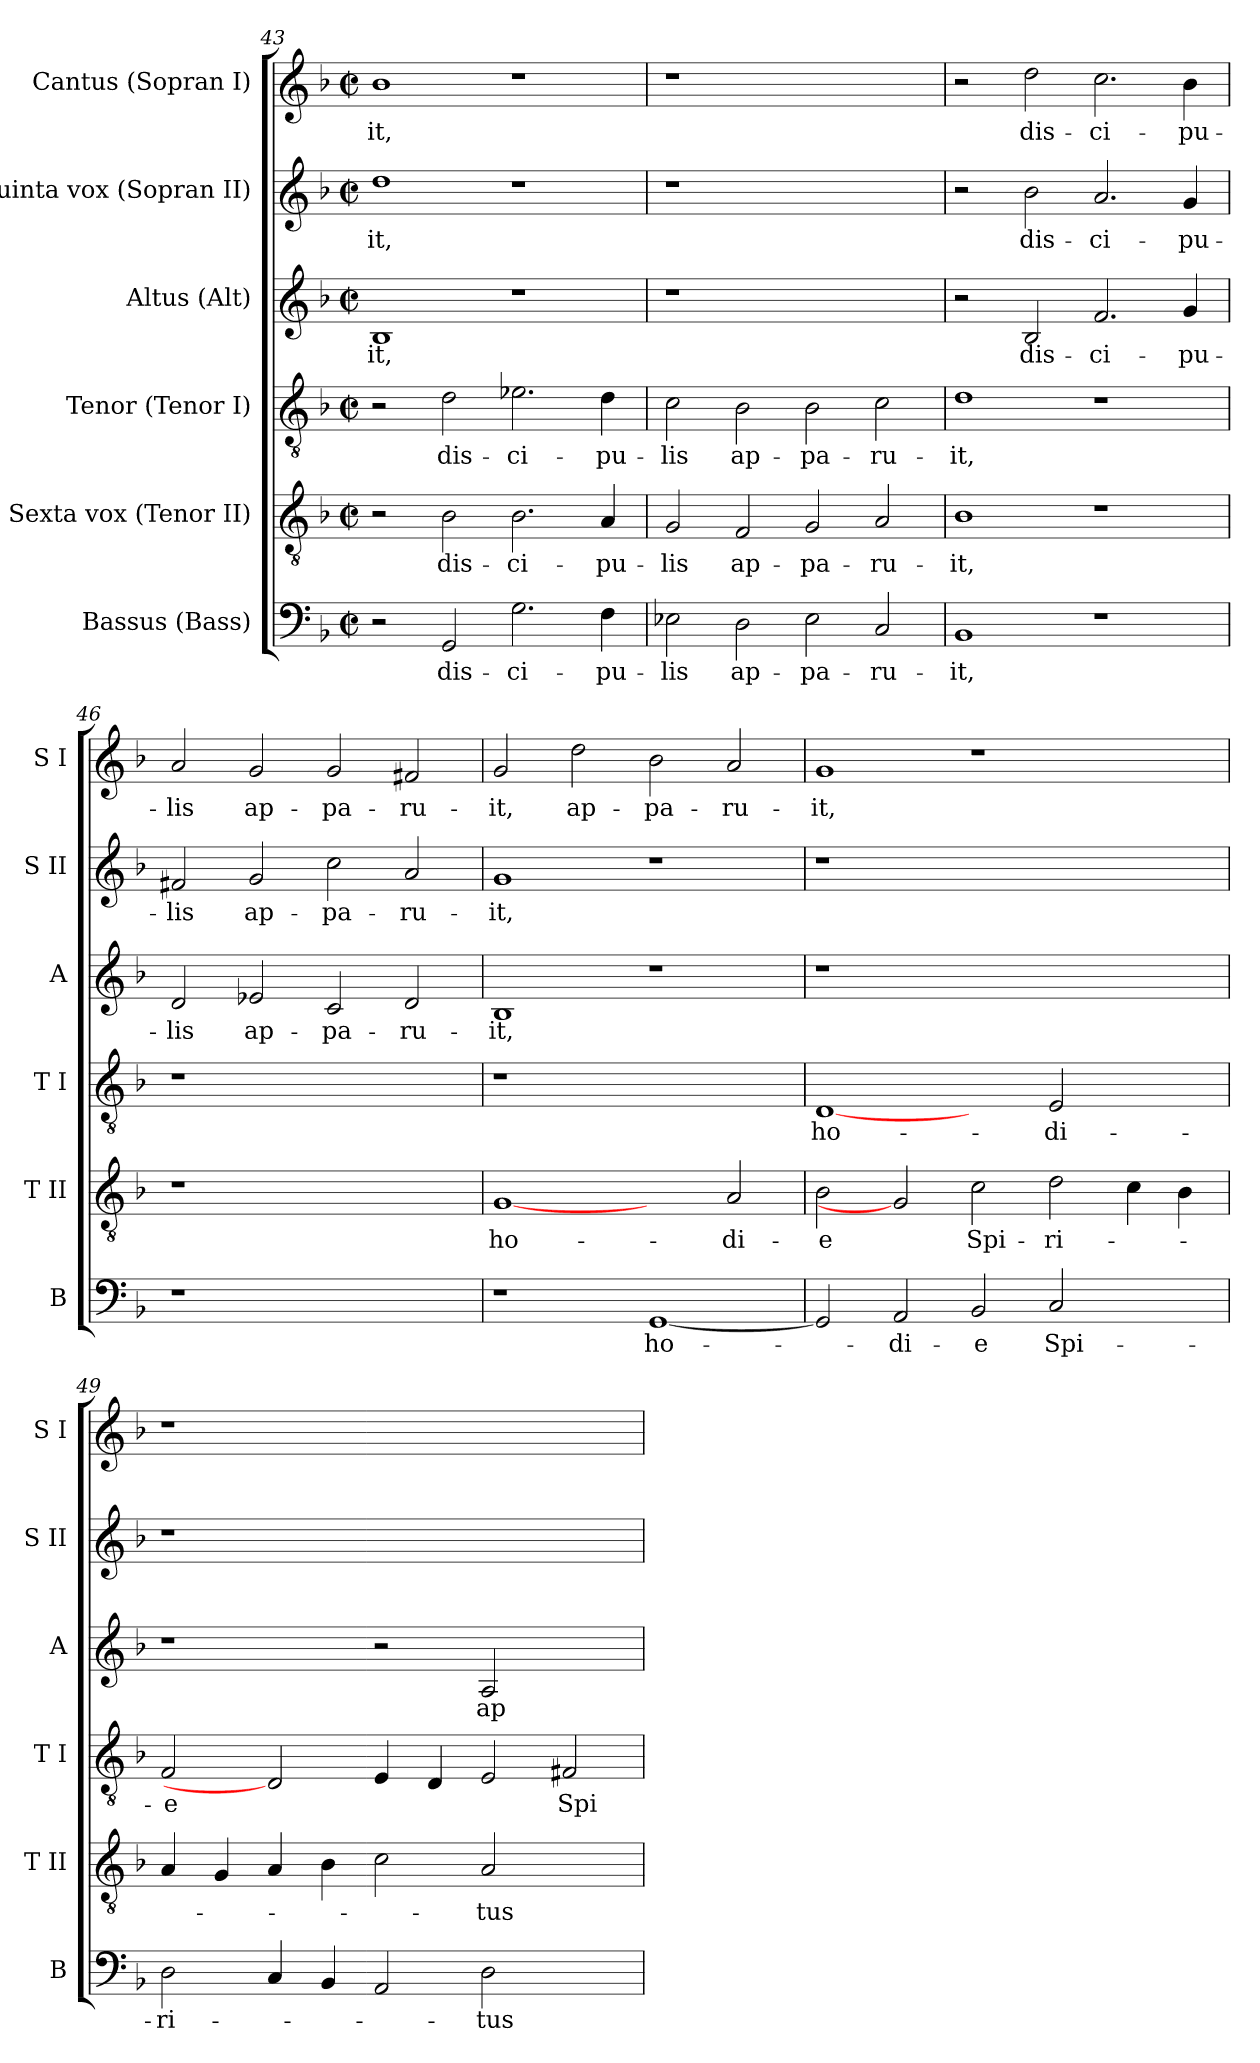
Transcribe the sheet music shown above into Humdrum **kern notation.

**kern	**text	**kern	**text	**kern	**text	**kern	**text	**kern	**text	**kern	**text
*part6	*part6	*part5	*part5	*part4	*part4	*part3	*part3	*part2	*part2	*part1	*part1
*staff6	*staff6	*staff5	*staff5	*staff4	*staff4	*staff3	*staff3	*staff2	*staff2	*staff1	*staff1
*I"Bassus (Bass)	*	*I"Sexta vox (Tenor II)	*	*I"Tenor (Tenor I)	*	*I"Altus (Alt)	*	*I"Quinta vox (Sopran II)	*	*I"Cantus (Sopran I)	*
*I'B	*	*I'T II	*	*I'T I	*	*I'A	*	*I'S II	*	*I'S I	*
!!LO:PB:g=z
*clefF4	*	*clefGv2	*	*clefGv2	*	*clefG2	*	*clefG2	*	*clefG2	*
*k[b-]	*	*k[b-]	*	*k[b-]	*	*k[b-]	*	*k[b-]	*	*k[b-]	*
*F:	*	*F:	*	*F:	*	*F:	*	*F:	*	*F:	*
*M2/2	*	*M2/2	*	*M2/2	*	*M2/2	*	*M2/2	*	*M2/2	*
*met(c|)	*	*met(c|)	*	*met(c|)	*	*met(c|)	*	*met(c|)	*	*met(c|)	*
=43	=43	=43	=43	=43	=43	=43	=43	=43	=43	=43	=43
!	!	!	!	!	!	!	!LO:LY:b	!	!LO:LY:b	!	!LO:LY:b
2r	.	2r	.	2r	.	1B-	-it,	1dd	-it,	1b-	-it,
!	!LO:LY:b	!	!LO:LY:b	!	!LO:LY:b	!	!	!	!	!	!
2GG/	dis-	2B-\	dis-	2d\	dis-	.	.	.	.	.	.
!	!LO:LY:b	!	!LO:LY:b	!	!LO:LY:b	!	!	!	!	!	!
2.G\	-ci-	2.B-\	-ci-	2.e-X\	-ci-	1r	.	1r	.	1r	.
!	!LO:LY:b	!	!LO:LY:b	!	!LO:LY:b	!	!	!	!	!	!
4F\	-pu-	4A/	-pu-	4d\	-pu-	.	.	.	.	.	.
=44	=44	=44	=44	=44	=44	=44	=44	=44	=44	=44	=44
!	!LO:LY:b	!	!LO:LY:b	!	!LO:LY:b	!	!	!	!	!	!
2E-X\	-lis	2G/	-lis	2c\	-lis	1r	.	1r	.	1r	.
!	!LO:LY:b	!	!LO:LY:b	!	!LO:LY:b	!	!	!	!	!	!
2D\	ap-	2F/	ap-	2B-\	ap-	.	.	.	.	.	.
!	!LO:LY:b	!	!LO:LY:b	!	!LO:LY:b	!	!	!	!	!	!
2E-\	-pa-	2G/	-pa-	2B-\	-pa-	1ryy	.	1ryy	.	1ryy	.
!	!LO:LY:b	!	!LO:LY:b	!	!LO:LY:b	!	!	!	!	!	!
2C/	-ru-	2A/	-ru-	2c\	-ru-	.	.	.	.	.	.
!!LO:PB:g=z
=45	=45	=45	=45	=45	=45	=45	=45	=45	=45	=45	=45
!	!LO:LY:b	!	!LO:LY:b	!	!LO:LY:b	!	!	!	!	!	!
1BB-	-it,	1B-	-it,	1d	-it,	2r	.	2r	.	2r	.
!	!	!	!	!	!	!	!LO:LY:b	!	!LO:LY:b	!	!LO:LY:b
.	.	.	.	.	.	2B-/	dis-	2b-\	dis-	2dd\	dis-
!	!	!	!	!	!	!	!LO:LY:b	!	!LO:LY:b	!	!LO:LY:b
1r	.	1r	.	1r	.	2.f/	-ci-	2.a/	-ci-	2.cc\	-ci-
!	!	!	!	!	!	!	!LO:LY:b	!	!LO:LY:b	!	!LO:LY:b
.	.	.	.	.	.	4g/	-pu-	4g/	-pu-	4b-\	-pu-
=46	=46	=46	=46	=46	=46	=46	=46	=46	=46	=46	=46
!	!	!	!	!	!	!	!LO:LY:b	!	!LO:LY:b	!	!LO:LY:b
1r	.	1r	.	1r	.	2d/	-lis	2f#X/	-lis	2a/	-lis
!	!	!	!	!	!	!	!LO:LY:b	!	!LO:LY:b	!	!LO:LY:b
.	.	.	.	.	.	2e-X/	ap-	2g/	ap-	2g/	ap-
!	!	!	!	!	!	!	!LO:LY:b	!	!LO:LY:b	!	!LO:LY:b
1ryy	.	1ryy	.	1ryy	.	2c/	-pa-	2cc\	-pa-	2g/	-pa-
!	!	!	!	!	!	!	!LO:LY:b	!	!LO:LY:b	!	!LO:LY:b
.	.	.	.	.	.	2d/	-ru-	2a/	-ru-	2f#X/	-ru-
=47	=47	=47	=47	=47	=47	=47	=47	=47	=47	=47	=47
!	!	!	!LO:LY:b	!	!	!	!LO:LY:b	!	!LO:LY:b	!	!LO:LY:b
1r	.	[1G	ho-	1r	.	1B-	-it,	1g	-it,	2g/	-it,
!	!	!	!	!	!	!	!	!	!	!	!LO:LY:b
.	.	.	.	.	.	.	.	.	.	2dd\	ap-
!	!LO:LY:b	!	!	!	!	!	!	!	!	!	!LO:LY:b
[1GG	ho-	2ryy	.	1ryy	.	1r	.	1r	.	2b-\	-pa-
!	!	!	!LO:LY:b	!	!	!	!	!	!	!	!LO:LY:b
.	.	2A/	-di-	.	.	.	.	.	.	2a/	-ru-
=48	=48	=48	=48	=48	=48	=48	=48	=48	=48	=48	=48
!	!	!	!LO:LY:b	!	!LO:LY:b	!	!	!	!	!	!LO:LY:b
2GG/]	.	2B-\	-e	[1D	ho-	1r	.	1r	.	1g	-it,
!	!LO:LY:b	!	!	!	!	!	!	!	!	!	!
2AA/	-di-	2G]	.	.	.	.	.	.	.	.	.
!	!LO:LY:b	!	!LO:LY:b	!	!	!	!	!	!	!	!
2BB-/	-e	2c\	Spi-	2ryy	.	1.ryy	.	1.ryy	.	1r	.
!	!LO:LY:b	!	!LO:LY:b	!	!LO:LY:b	!	!	!	!	!	!
2C/	Spi-	2d\	-ri-	2E/	-di-	.	.	.	.	.	.
2ryy	.	4c\	.	2ryy	.	.	.	.	.	2ryy	.
.	.	4B-\	.	.	.	.	.	.	.	.	.
=49	=49	=49	=49	=49	=49	=49	=49	=49	=49	=49	=49
!	!LO:LY:b	!	!	!	!LO:LY:b	!	!	!	!	!	!
2D\	-ri-	4A/	.	2F/	-e	1r	.	1r	.	1r	.
.	.	4G/	.	.	.	.	.	.	.	.	.
4C/	.	4A/	.	2D]	.	.	.	.	.	.	.
4BB-/	.	4B-\	.	.	.	.	.	.	.	.	.
2AA/	.	2c\	.	4E/	.	2r	.	1.ryy	.	1.ryy	.
.	.	.	.	4D/	.	.	.	.	.	.	.
!	!LO:LY:b	!	!LO:LY:b	!	!	!	!LO:LY:b	!	!	!	!
2D\	-tus	2A/	-tus	2E/	.	2A/	ap-	.	.	.	.
!	!	!	!	!	!LO:LY:b	!	!	!	!	!	!
2ryy	.	2ryy	.	2F#X/	Spi-	2ryy	.	.	.	.	.
=	=	=	=	=	=	=	=	=	=	=	=
*-	*-	*-	*-	*-	*-	*-	*-	*-	*-	*-	*-
